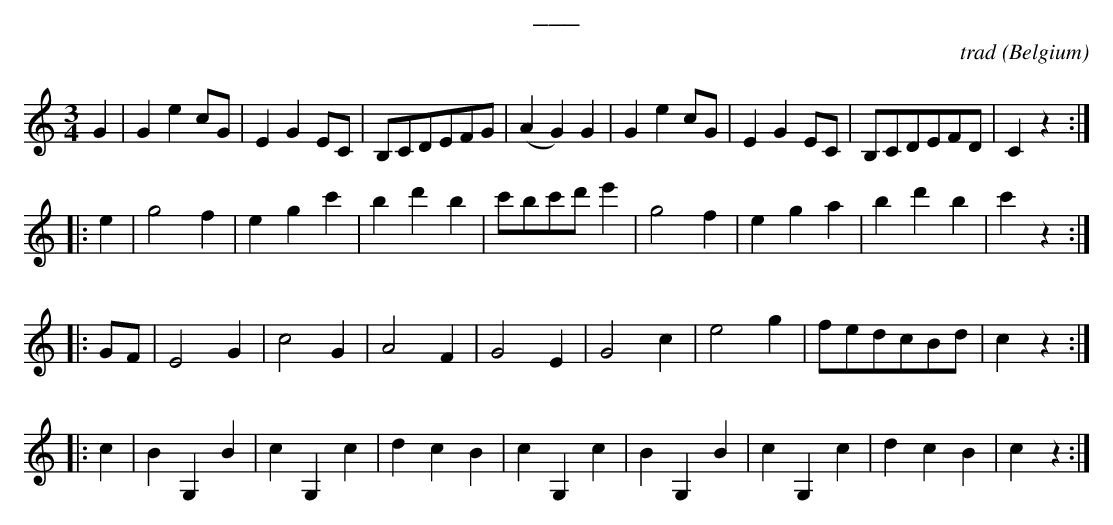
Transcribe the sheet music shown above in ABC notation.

X:1
T:___
C:trad
O:Belgium
M:3/4
L:1/8
K:Cmaj
G2|G2e2cG|E2G2EC|B,CDEFG|(A2G2)G2|G2e2cG|E2G2EC|B,CDEFD|C2z2:|
|:e2|g4f2|e2g2c'2|b2d'2b2|c'bc'd'e'2|g4f2|e2g2a2|b2d'2b2|c'2z2:|
|:GF|E4G2|c4G2|A4F2|G4E2|G4c2|e4g2|fedcBd|c2z2:|
|:c2|B2G,2B2|c2G,2c2|d2c2B2|c2G,2c2|B2G,2B2|c2G,2c2|d2c2B2|c2z2:|]
